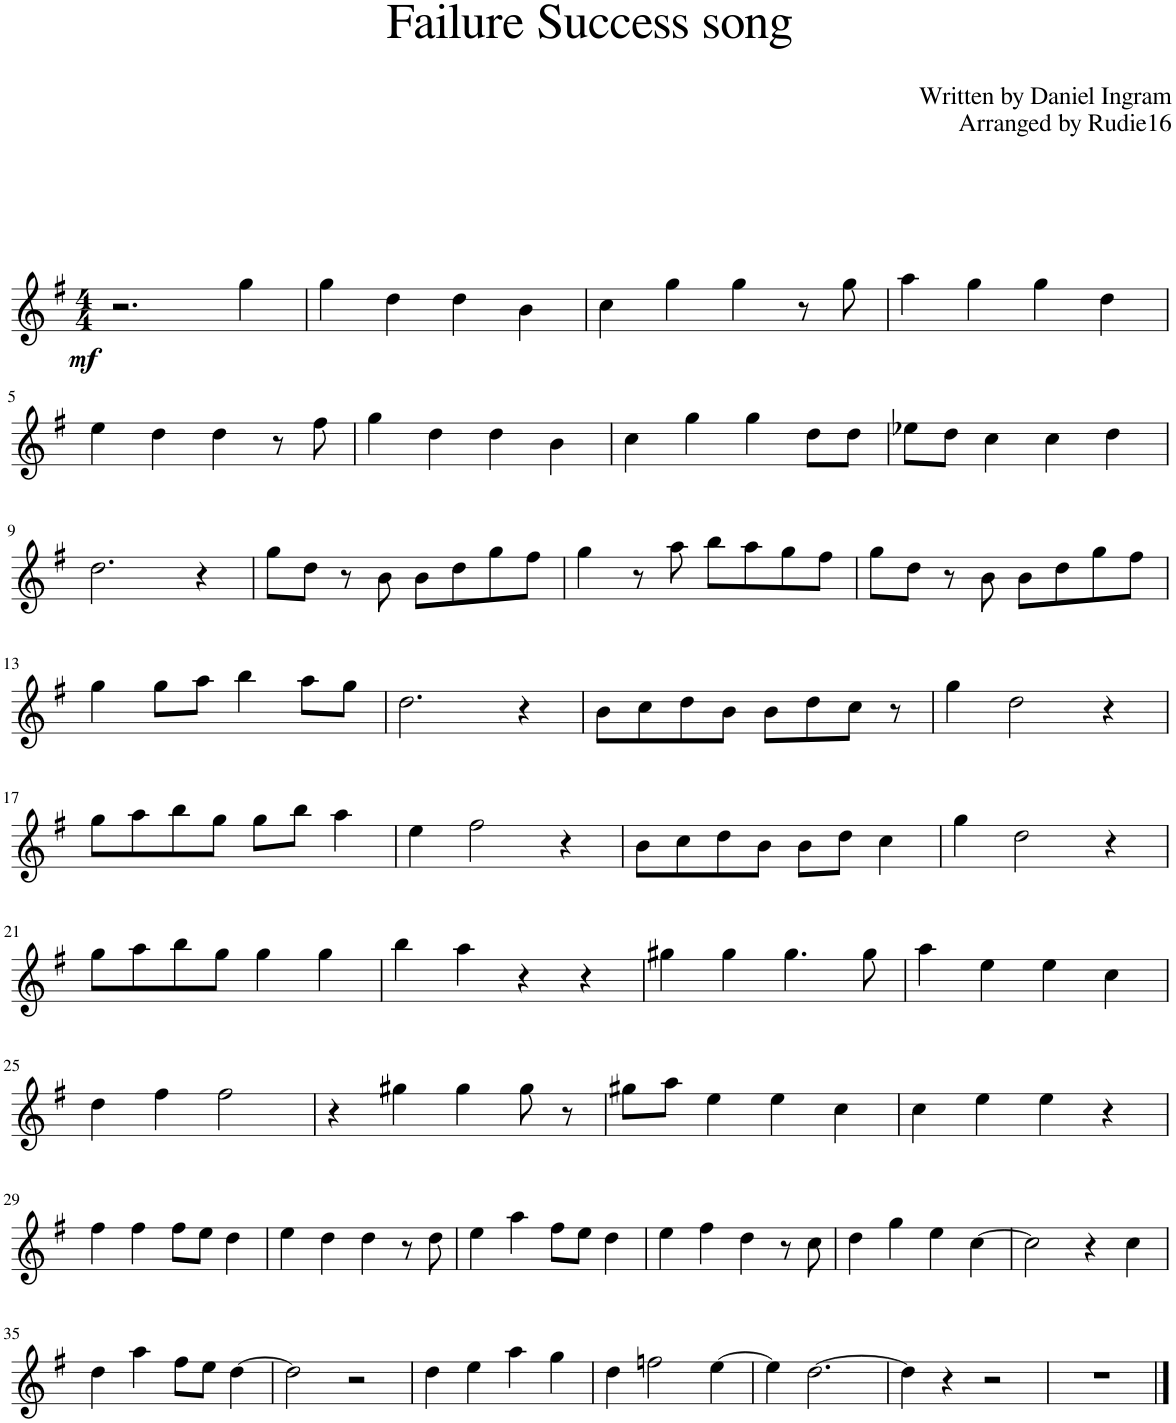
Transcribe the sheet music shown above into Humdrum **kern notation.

**kern	**dynam
*part1	*part1
*staff1	*staff1
*I"Flute	*
*I'Fl.	*
*clefG2	*
*k[f#]	*
*M4/4	*
=1	=1
!	!LO:DY:b
2.r	mf
4gg\	.
=2	=2
4gg\	.
4dd\	.
4dd\	.
4b\	.
=3	=3
4cc\	.
4gg\	.
4gg\	.
8r	.
8gg\	.
=4	=4
4aa\	.
4gg\	.
4gg\	.
4dd\	.
!!LO:LB:g=z
=5	=5
4ee\	.
4dd\	.
4dd\	.
8r	.
8ff#\	.
=6	=6
4gg\	.
4dd\	.
4dd\	.
4b\	.
=7	=7
4cc\	.
4gg\	.
4gg\	.
8dd\L	.
8dd\J	.
=8	=8
8ee-X\L	.
8dd\J	.
4cc\	.
4cc\	.
4dd\	.
!!LO:LB:g=z
=9	=9
2.dd\	.
4r	.
=10	=10
8gg\L	.
8dd\J	.
8r	.
8b\	.
8b\L	.
8dd\	.
8gg\	.
8ff#\J	.
=11	=11
4gg\	.
8r	.
8aa\	.
8bb\L	.
8aa\	.
8gg\	.
8ff#\J	.
=12	=12
8gg\L	.
8dd\J	.
8r	.
8b\	.
8b\L	.
8dd\	.
8gg\	.
8ff#\J	.
!!LO:LB:g=z
=13	=13
4gg\	.
8gg\L	.
8aa\J	.
4bb\	.
8aa\L	.
8gg\J	.
=14	=14
2.dd\	.
4r	.
=15	=15
8b\L	.
8cc\	.
8dd\	.
8b\J	.
8b\L	.
8dd\	.
8cc\J	.
8r	.
=16	=16
4gg\	.
2dd\	.
4r	.
!!LO:LB:g=z
=17	=17
8gg\L	.
8aa\	.
8bb\	.
8gg\J	.
8gg\L	.
8bb\J	.
4aa\	.
=18	=18
4ee\	.
2ff#\	.
4r	.
=19	=19
8b\L	.
8cc\	.
8dd\	.
8b\J	.
8b\L	.
8dd\J	.
4cc\	.
=20	=20
4gg\	.
2dd\	.
4r	.
!!LO:LB:g=z
=21	=21
8gg\L	.
8aa\	.
8bb\	.
8gg\J	.
4gg\	.
4gg\	.
=22	=22
4bb\	.
4aa\	.
4r	.
4r	.
=23	=23
4gg#X\	.
4gg#\	.
4.gg#\	.
8gg#\	.
=24	=24
4aa\	.
4ee\	.
4ee\	.
4cc\	.
!!LO:LB:g=z
=25	=25
4dd\	.
4ff#\	.
2ff#\	.
=26	=26
4r	.
4gg#X\	.
4gg#\	.
8gg#\	.
8r	.
=27	=27
8gg#X\L	.
8aa\J	.
4ee\	.
4ee\	.
4cc\	.
=28	=28
4cc\	.
4ee\	.
4ee\	.
4r	.
!!LO:LB:g=z
=29	=29
4ff#\	.
4ff#\	.
8ff#\L	.
8ee\J	.
4dd\	.
=30	=30
4ee\	.
4dd\	.
4dd\	.
8r	.
8dd\	.
=31	=31
4ee\	.
4aa\	.
8ff#\L	.
8ee\J	.
4dd\	.
=32	=32
4ee\	.
4ff#\	.
4dd\	.
8r	.
8cc\	.
=33	=33
4dd\	.
4gg\	.
4ee\	.
[4cc\	.
=34	=34
2cc\]	.
4r	.
4cc\	.
!!LO:LB:g=z
=35	=35
4dd\	.
4aa\	.
8ff#\L	.
8ee\J	.
[4dd\	.
=36	=36
2dd\]	.
2r	.
=37	=37
4dd\	.
4ee\	.
4aa\	.
4gg\	.
=38	=38
4dd\	.
2ffn\	.
[4ee\	.
=39	=39
4ee\]	.
[2.dd\	.
=40	=40
4dd\]	.
4r	.
2r	.
=41	=41
1r	.
==	==
*-	*-
